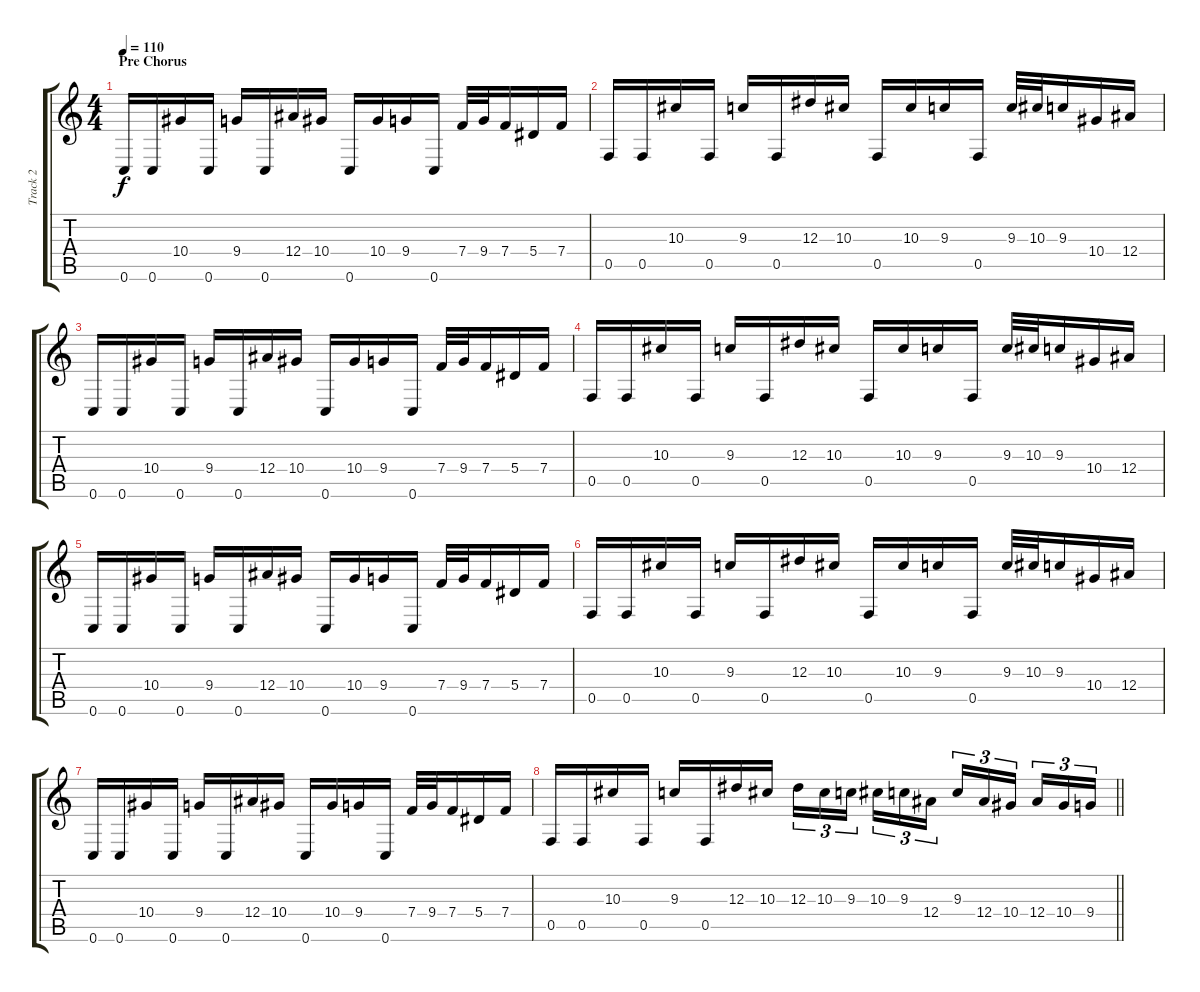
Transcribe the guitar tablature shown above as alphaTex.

\track ("Track 2" "Track 2") {instrument distortionguitar}
\staff {score tabs}
\tuning (C4 G3 Eb3 Bb2 F2 C2) {hide}
\ts (4 4)
\section ("" "Pre Chorus")
\tempo 110
\clef g2
\ks c
0.6.16{dy f} 0.6.16 10.4.16 0.6.16 9.4.16 0.6.16 12.4.16 10.4.16 0.6.16 10.4.16 9.4.16 0.6.16 7.4.32 9.4.32 7.4.16 5.4.16 7.4.16 |
0.5.16 0.5.16 10.3.16 0.5.16 9.3.16 0.5.16 12.3.16 10.3.16 0.5.16 10.3.16 9.3.16 0.5.16 9.3.32 10.3.32 9.3.16 10.4.16 12.4.16 |
0.6.16 0.6.16 10.4.16 0.6.16 9.4.16 0.6.16 12.4.16 10.4.16 0.6.16 10.4.16 9.4.16 0.6.16 7.4.32 9.4.32 7.4.16 5.4.16 7.4.16 |
0.5.16 0.5.16 10.3.16 0.5.16 9.3.16 0.5.16 12.3.16 10.3.16 0.5.16 10.3.16 9.3.16 0.5.16 9.3.32 10.3.32 9.3.16 10.4.16 12.4.16 |
0.6.16 0.6.16 10.4.16 0.6.16 9.4.16 0.6.16 12.4.16 10.4.16 0.6.16 10.4.16 9.4.16 0.6.16 7.4.32 9.4.32 7.4.16 5.4.16 7.4.16 |
0.5.16 0.5.16 10.3.16 0.5.16 9.3.16 0.5.16 12.3.16 10.3.16 0.5.16 10.3.16 9.3.16 0.5.16 9.3.32 10.3.32 9.3.16 10.4.16 12.4.16 |
0.6.16 0.6.16 10.4.16 0.6.16 9.4.16 0.6.16 12.4.16 10.4.16 0.6.16 10.4.16 9.4.16 0.6.16 7.4.32 9.4.32 7.4.16 5.4.16 7.4.16 |
\barLineRight lightlight
0.5.16 0.5.16 10.3.16 0.5.16 9.3.16 0.5.16 12.3.16 10.3.16 12.3.16{tu (3 2)} 10.3.16{tu (3 2)} 9.3.16{tu (3 2)} 10.3.16{tu (3 2)} 9.3.16{tu (3 2)} 12.4.16{tu (3 2)} 9.3.16{tu (3 2)} 12.4.16{tu (3 2)} 10.4.16{tu (3 2)} 12.4.16{tu (3 2)} 10.4.16{tu (3 2)} 9.4.16{tu (3 2)}
